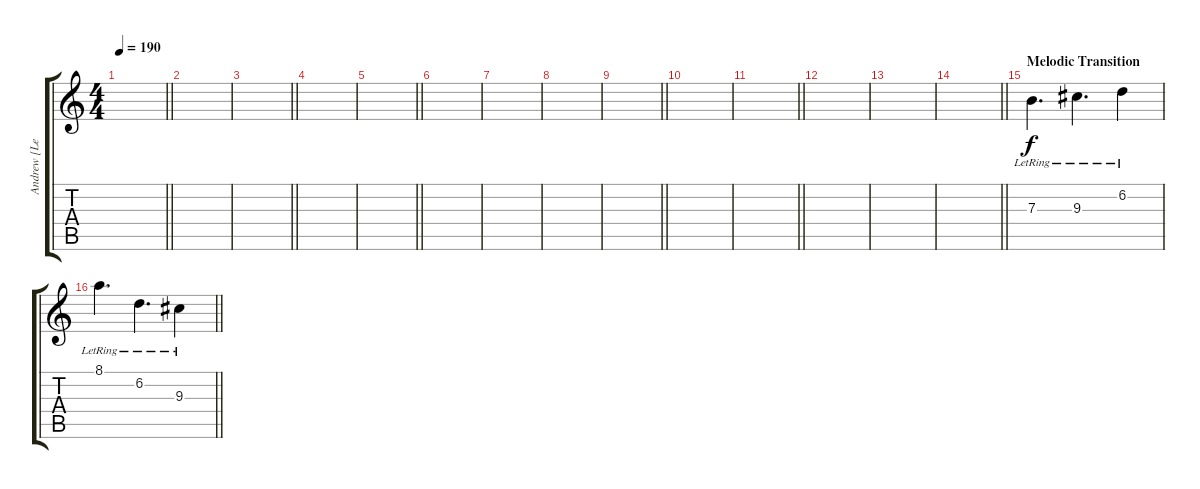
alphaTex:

\track ("Andrew [Lead]" "Andrew [Le") {instrument distortionguitar}
\staff {score tabs}
\tuning (Db4 Ab3 E3 B2 Gb2 B1) {hide}
\ts (4 4)
\tempo 190
\clef g2
\barLineRight lightlight
\ks c
|
|
\barLineRight lightlight
|
|
\barLineRight lightlight
|
|
|
|
\barLineRight lightlight
|
|
\barLineRight lightlight
|
|
|
\barLineRight lightlight
|
\section ("" "Melodic Transition")
7.3{lr}.4{d dy f} 9.3{lr}.4{d} 6.2{lr}.4 |
\barLineRight lightlight
8.1{lr}.4{d} 6.2{lr}.4{d} 9.3{lr}.4
